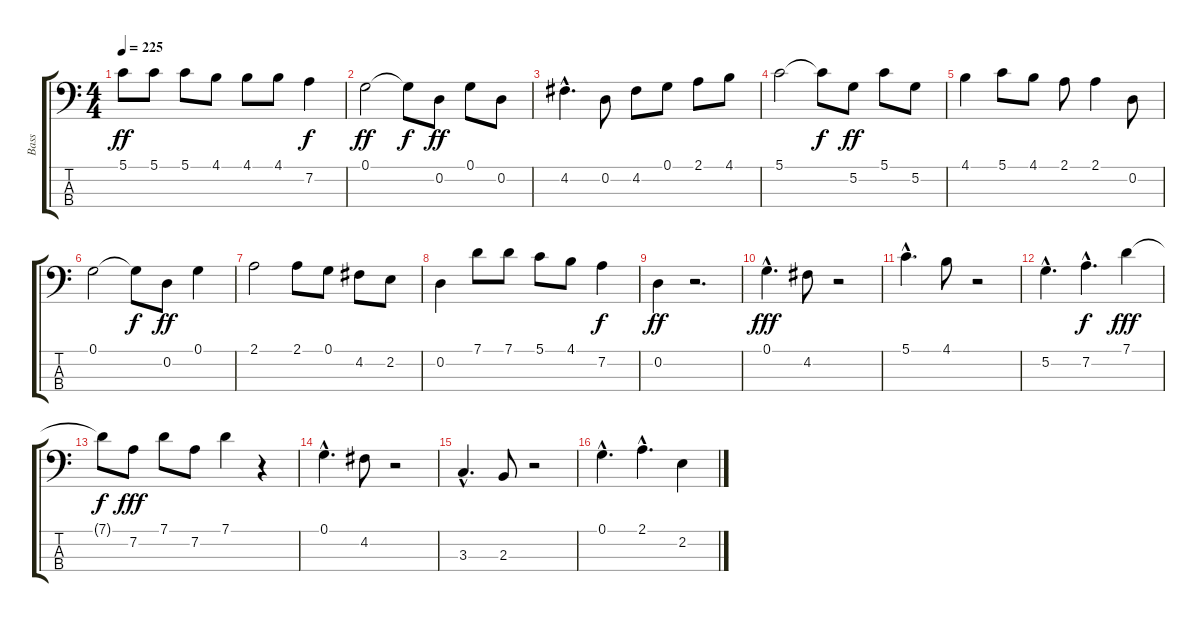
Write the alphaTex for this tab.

\track ("Bass" "Bass") {instrument electricbasspick}
\staff {score tabs}
\tuning (G2 D2 A1 E1) {hide}
\ts (4 4)
\tempo 225
\clef f4
\ks c
5.1.8{dy ff} 5.1.8 5.1.8 4.1.8 4.1.8 4.1.8 7.2.4{dy f} |
0.1.2{dy ff} 0.1{t}.8{dy f} 0.2.8{dy ff} 0.1.8 0.2.8 |
4.2{hac}.4{d} 0.2.8 4.2.8 0.1.8 2.1.8 4.1.8 |
5.1.2 5.1{t}.8{dy f} 5.2.8{dy ff} 5.1.8 5.2.8 |
4.1.4 5.1.8 4.1.8 2.1.8 2.1.4 0.2.8 |
0.1.2 0.1{t}.8{dy f} 0.2.8{dy ff} 0.1.4 |
2.1.2 2.1.8 0.1.8 4.2.8 2.2.8 |
0.2.4 7.1.8 7.1.8 5.1.8 4.1.8 7.2.4{dy f} |
0.2.4{dy ff} r.2{d} |
0.1{hac}.4{d dy fff} 4.2.8 r.2 |
5.1{hac}.4{d} 4.1.8 r.2 |
5.2{hac}.4{d} 7.2{hac}.4{d dy f} 7.1.4{dy fff} |
7.1{t}.8{dy f} 7.2.8{dy fff} 7.1.8 7.2.8 7.1.4 r.4 |
0.1{hac}.4{d} 4.2.8 r.2 |
3.3{hac}.4{d} 2.3.8 r.2 |
0.1{hac}.4{d} 2.1{hac}.4{d} 2.2.4
